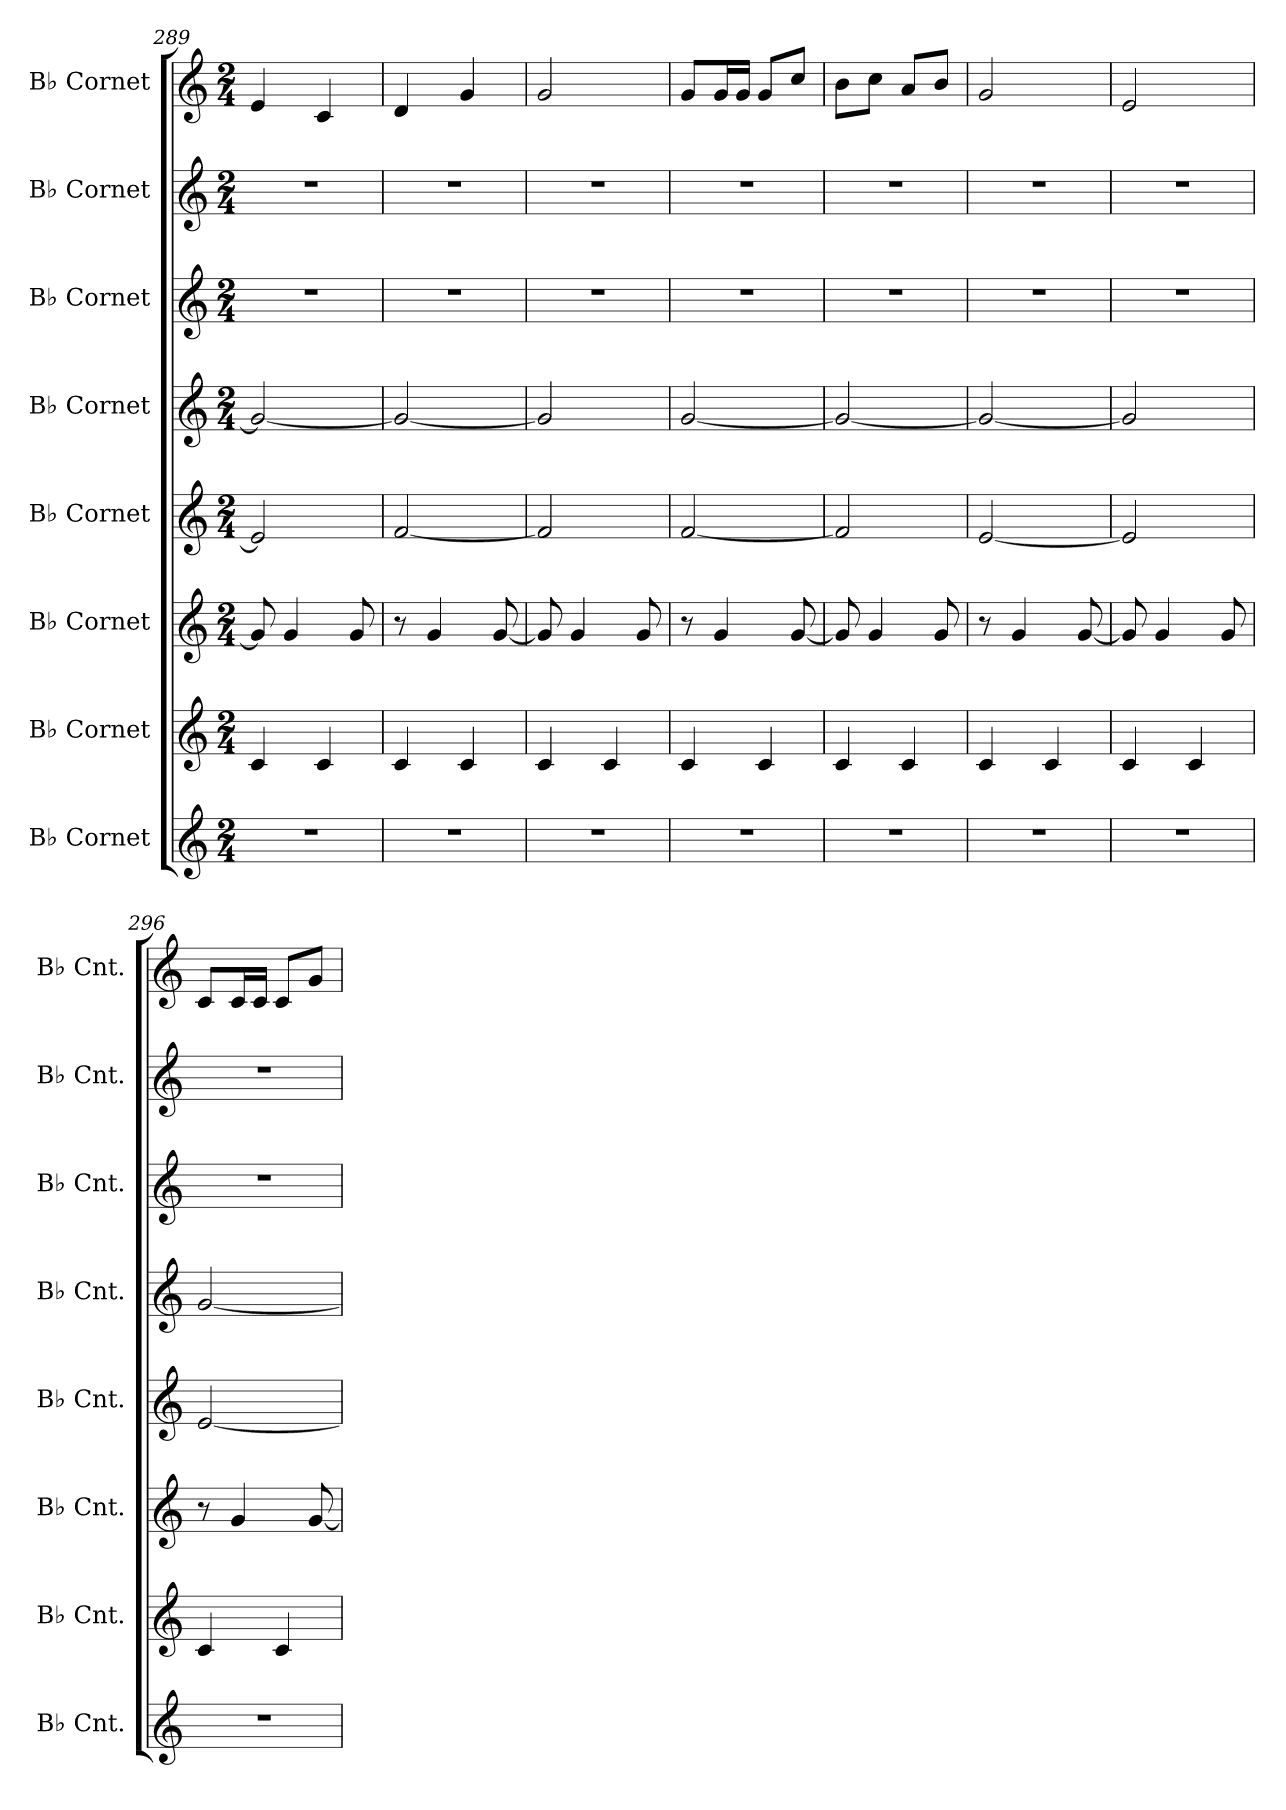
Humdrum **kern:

**kern	**kern	**kern	**kern	**kern	**kern	**kern	**kern
*part8	*part7	*part6	*part5	*part4	*part3	*part2	*part1
*staff8	*staff7	*staff6	*staff5	*staff4	*staff3	*staff2	*staff1
*I"B♭ Cornet	*I"B♭ Cornet	*I"B♭ Cornet	*I"B♭ Cornet	*I"B♭ Cornet	*I"B♭ Cornet	*I"B♭ Cornet	*I"B♭ Cornet
*I'B♭ Cnt.	*I'B♭ Cnt.	*I'B♭ Cnt.	*I'B♭ Cnt.	*I'B♭ Cnt.	*I'B♭ Cnt.	*I'B♭ Cnt.	*I'B♭ Cnt.
!!LO:LB:g=z
*clefG2	*clefG2	*clefG2	*clefG2	*clefG2	*clefG2	*clefG2	*clefG2
*ITrd1c2	*ITrd1c2	*ITrd1c2	*ITrd1c2	*ITrd1c2	*ITrd1c2	*ITrd1c2	*ITrd1c2
*k[b-e-]	*k[b-e-]	*k[b-e-]	*k[b-e-]	*k[b-e-]	*k[b-e-]	*k[b-e-]	*k[b-e-]
*M2/4	*M2/4	*M2/4	*M2/4	*M2/4	*M2/4	*M2/4	*M2/4
=289	=289	=289	=289	=289	=289	=289	=289
2r	4B-/	8f/]	2d/]	2f/_	2r	2r	4d/
.	.	4f/	.	.	.	.	.
.	4B-/	.	.	.	.	.	4B-/
.	.	8f/	.	.	.	.	.
=290	=290	=290	=290	=290	=290	=290	=290
2r	4B-/	8r	[2e-/	2f/_	2r	2r	4c/
.	.	4f/	.	.	.	.	.
.	4B-/	.	.	.	.	.	4f/
.	.	[8f/	.	.	.	.	.
=291	=291	=291	=291	=291	=291	=291	=291
2r	4B-/	8f/]	2e-/]	2f/]	2r	2r	2f/
.	.	4f/	.	.	.	.	.
.	4B-/	.	.	.	.	.	.
.	.	8f/	.	.	.	.	.
=292	=292	=292	=292	=292	=292	=292	=292
2r	4B-/	8r	[2e-/	[2f/	2r	2r	8f/L
.	.	4f/	.	.	.	.	16f/L
.	.	.	.	.	.	.	16f/JJ
.	4B-/	.	.	.	.	.	8f/L
.	.	[8f/	.	.	.	.	8b-/J
=293	=293	=293	=293	=293	=293	=293	=293
2r	4B-/	8f/]	2e-/]	2f/_	2r	2r	8a\L
.	.	4f/	.	.	.	.	8b-\J
.	4B-/	.	.	.	.	.	8g/L
.	.	8f/	.	.	.	.	8a/J
=294	=294	=294	=294	=294	=294	=294	=294
2r	4B-/	8r	[2d/	2f/_	2r	2r	2f/
.	.	4f/	.	.	.	.	.
.	4B-/	.	.	.	.	.	.
.	.	[8f/	.	.	.	.	.
=295	=295	=295	=295	=295	=295	=295	=295
2r	4B-/	8f/]	2d/]	2f/]	2r	2r	2d/
.	.	4f/	.	.	.	.	.
.	4B-/	.	.	.	.	.	.
.	.	8f/	.	.	.	.	.
=296	=296	=296	=296	=296	=296	=296	=296
2r	4B-/	8r	[2d/	[2f/	2r	2r	8B-/L
.	.	4f/	.	.	.	.	16B-/L
.	.	.	.	.	.	.	16B-/JJ
.	4B-/	.	.	.	.	.	8B-/L
.	.	[8f/	.	.	.	.	8f/J
=	=	=	=	=	=	=	=
*-	*-	*-	*-	*-	*-	*-	*-
